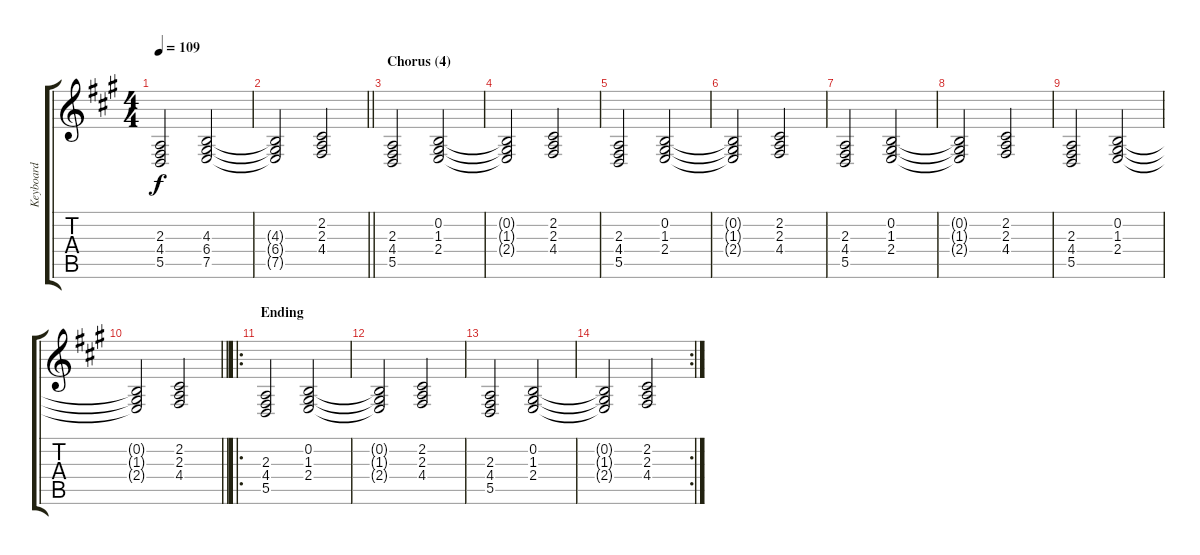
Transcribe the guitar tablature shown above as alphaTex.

\track ("Keyboard" "Keyboard") {instrument drawbarorgan}
\staff {score tabs}
\tuning (E4 B3 G3 D3 A2 E2) {hide}
\ts (4 4)
\tempo 109
\clef g2
\ks f#minor
(2.3 4.4 5.5).2{dy f} (4.3 6.4 7.5).2 |
\barLineRight lightlight
(4.3{t} 6.4{t} 7.5{t}).2 (2.2 2.3 4.4).2 |
\section ("" "Chorus (4)")
(2.3 4.4 5.5).2 (0.2 1.3 2.4).2 |
(0.2{t} 1.3{t} 2.4{t}).2 (2.2 2.3 4.4).2 |
(2.3 4.4 5.5).2 (0.2 1.3 2.4).2 |
(0.2{t} 1.3{t} 2.4{t}).2 (2.2 2.3 4.4).2 |
(2.3 4.4 5.5).2 (0.2 1.3 2.4).2 |
(0.2{t} 1.3{t} 2.4{t}).2 (2.2 2.3 4.4).2 |
(2.3 4.4 5.5).2 (0.2 1.3 2.4).2 |
\barLineRight lightlight
(0.2{t} 1.3{t} 2.4{t}).2 (2.2 2.3 4.4).2 |
\ro
\section ("" "Ending")
(2.3 4.4 5.5).2 (0.2 1.3 2.4).2 |
(0.2{t} 1.3{t} 2.4{t}).2 (2.2 2.3 4.4).2 |
(2.3 4.4 5.5).2 (0.2 1.3 2.4).2 |
\rc 2
(0.2{t} 1.3{t} 2.4{t}).2 (2.2 2.3 4.4).2
